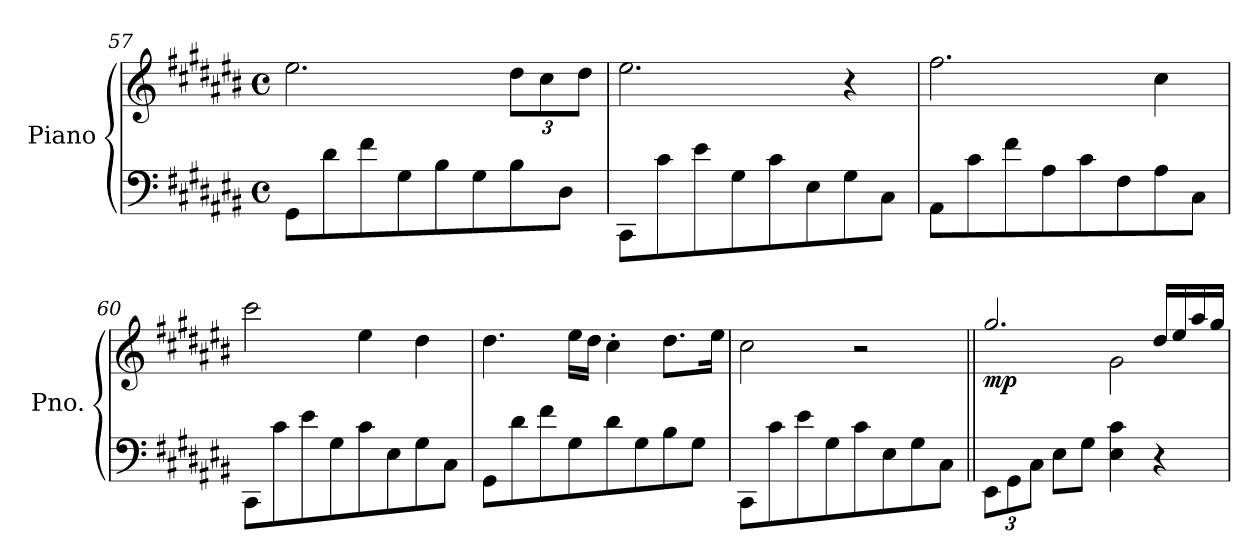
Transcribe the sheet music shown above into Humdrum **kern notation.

**kern	**kern	**dynam
*part1	*part1	*part1
*staff2	*staff1	*staff1/2
*I"Piano	*	*
*I'Pno.	*	*
!!LO:LB:g=z
*clefF4	*clefG2	*
*k[f#c#g#d#a#e#b#]	*k[f#c#g#d#a#e#b#]	*
*M4/4	*M4/4	*
*met(c)	*met(c)	*
=57	=57	=57
8GG#\L	2.ee#\	.
8d#\	.	.
8f#\	.	.
8G#\	.	.
8B#\	.	.
8G#\	.	.
*	*Xbrackettup	*
8B#\	12dd#\L	.
.	12cc#\	.
8D#\J	.	.
.	12dd#\J	.
=58	=58	=58
8CC#\L	2.ee#\	.
8c#\	.	.
8e#\	.	.
8G#\	.	.
8c#\	.	.
8E#\	.	.
8G#\	4r	.
8C#\J	.	.
=59	=59	=59
8AA#\L	2.ff#\	.
8c#\	.	.
8f#\	.	.
8A#\	.	.
8c#\	.	.
8F#\	.	.
8A#\	4cc#\	.
8C#\J	.	.
=60	=60	=60
8CC#\L	2ccc#\	.
8c#\	.	.
8e#\	.	.
8G#\	.	.
8c#\	4ee#\	.
8E#\	.	.
8G#\	4dd#\	.
8C#\J	.	.
!!LO:LB:g=z
=61	=61	=61
8GG#\L	4.dd#\	.
8d#\	.	.
8f#\	.	.
8G#\	16ee#\LL	.
.	16dd#\JJ	.
8d#\	4cc#'\	.
8G#\	.	.
8B#\	8.dd#\L	.
8G#\J	.	.
.	16ee#\Jk	.
=62	=62	=62
8CC#\L	2cc#\	.
8c#\	.	.
8e#\	.	.
8G#\	.	.
8c#\	2r	.
8E#\	.	.
8G#\	.	.
8C#\J	.	.
=63||	=63||	=63||
*Xbrackettup	*	*
*	*^	*
!	!	!	!LO:DY:b
12EE#\L	2.gg#/	2ryy	mp
12GG#\	.	.	.
12C#\J	.	.	.
8E#\L	.	.	.
8G#\J	.	.	.
4E#\ 4c#\	.	2g#\	.
4r	16dd#/LL	.	.
.	16ee#/	.	.
.	16aa#/	.	.
.	16gg#/JJ	.	.
*	*v	*v	*
=	=	=
*-	*-	*-
